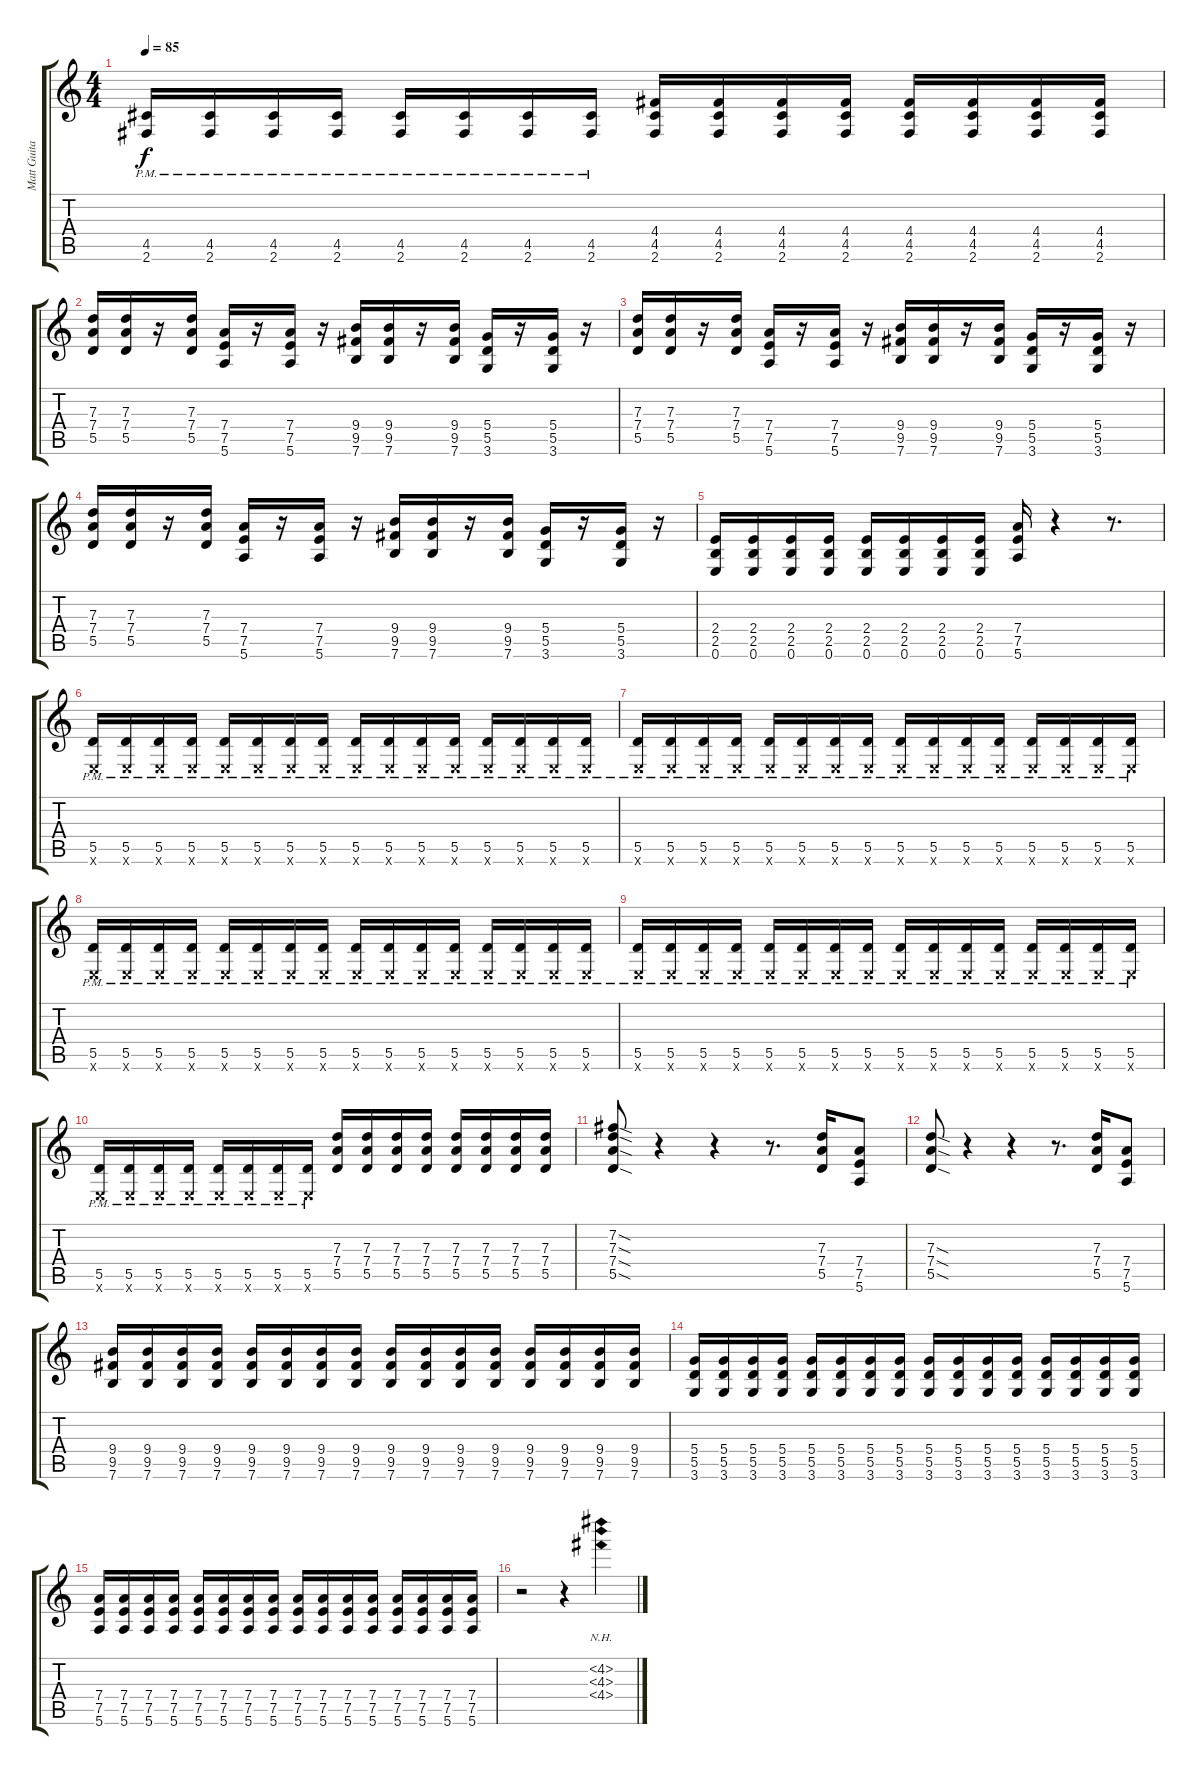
\track ("Matt Guitar" "Matt Guita") {instrument distortionguitar}
\staff {score tabs}
\tuning (E4 B3 G3 D3 A2 E2) {hide}
\ts (4 4)
\tempo 85
\clef g2
\ks c
(4.5{pm} 2.6{pm}).16{dy f} (4.5{pm} 2.6{pm}).16 (4.5{pm} 2.6{pm}).16 (4.5{pm} 2.6{pm}).16 (4.5{pm} 2.6{pm}).16 (4.5{pm} 2.6{pm}).16 (4.5{pm} 2.6{pm}).16 (4.5{pm} 2.6{pm}).16 (4.4 4.5 2.6).16 (4.4 4.5 2.6).16 (4.4 4.5 2.6).16 (4.4 4.5 2.6).16 (4.4 4.5 2.6).16 (4.4 4.5 2.6).16 (4.4 4.5 2.6).16 (4.4 4.5 2.6).16 |
(7.3 7.4 5.5).16 (7.3 7.4 5.5).16 r.16 (7.3 7.4 5.5).16 (7.4 7.5 5.6).16 r.16 (7.4 7.5 5.6).16 r.16 (9.4 9.5 7.6).16 (9.4 9.5 7.6).16 r.16 (9.4 9.5 7.6).16 (5.4 5.5 3.6).16 r.16 (5.4 5.5 3.6).16 r.16 |
(7.3 7.4 5.5).16 (7.3 7.4 5.5).16 r.16 (7.3 7.4 5.5).16 (7.4 7.5 5.6).16 r.16 (7.4 7.5 5.6).16 r.16 (9.4 9.5 7.6).16 (9.4 9.5 7.6).16 r.16 (9.4 9.5 7.6).16 (5.4 5.5 3.6).16 r.16 (5.4 5.5 3.6).16 r.16 |
(7.3 7.4 5.5).16 (7.3 7.4 5.5).16 r.16 (7.3 7.4 5.5).16 (7.4 7.5 5.6).16 r.16 (7.4 7.5 5.6).16 r.16 (9.4 9.5 7.6).16 (9.4 9.5 7.6).16 r.16 (9.4 9.5 7.6).16 (5.4 5.5 3.6).16 r.16 (5.4 5.5 3.6).16 r.16 |
(2.4 2.5 0.6).16 (2.4 2.5 0.6).16 (2.4 2.5 0.6).16 (2.4 2.5 0.6).16 (2.4 2.5 0.6).16 (2.4 2.5 0.6).16 (2.4 2.5 0.6).16 (2.4 2.5 0.6).16 (7.4 7.5 5.6).16 r.4 r.8{d} |
(5.5{pm} 0.6{x}).16 (5.5{pm} 0.6{x}).16 (5.5{pm} 0.6{x}).16 (5.5{pm} 0.6{x}).16 (5.5{pm} 0.6{x}).16 (5.5{pm} 0.6{x}).16 (5.5{pm} 0.6{x}).16 (5.5{pm} 0.6{x}).16 (5.5{pm} 0.6{x}).16 (5.5{pm} 0.6{x}).16 (5.5{pm} 0.6{x}).16 (5.5{pm} 0.6{x}).16 (5.5{pm} 0.6{x}).16 (5.5{pm} 0.6{x}).16 (5.5{pm} 0.6{x}).16 (5.5{pm} 0.6{x}).16 |
(5.5{pm} 0.6{x}).16 (5.5{pm} 0.6{x}).16 (5.5{pm} 0.6{x}).16 (5.5{pm} 0.6{x}).16 (5.5{pm} 0.6{x}).16 (5.5{pm} 0.6{x}).16 (5.5{pm} 0.6{x}).16 (5.5{pm} 0.6{x}).16 (5.5{pm} 0.6{x}).16 (5.5{pm} 0.6{x}).16 (5.5{pm} 0.6{x}).16 (5.5{pm} 0.6{x}).16 (5.5{pm} 0.6{x}).16 (5.5{pm} 0.6{x}).16 (5.5{pm} 0.6{x}).16 (5.5{pm} 0.6{x}).16 |
(5.5{pm} 0.6{x}).16 (5.5{pm} 0.6{x}).16 (5.5{pm} 0.6{x}).16 (5.5{pm} 0.6{x}).16 (5.5{pm} 0.6{x}).16 (5.5{pm} 0.6{x}).16 (5.5{pm} 0.6{x}).16 (5.5{pm} 0.6{x}).16 (5.5{pm} 0.6{x}).16 (5.5{pm} 0.6{x}).16 (5.5{pm} 0.6{x}).16 (5.5{pm} 0.6{x}).16 (5.5{pm} 0.6{x}).16 (5.5{pm} 0.6{x}).16 (5.5{pm} 0.6{x}).16 (5.5{pm} 0.6{x}).16 |
(5.5{pm} 0.6{x}).16 (5.5{pm} 0.6{x}).16 (5.5{pm} 0.6{x}).16 (5.5{pm} 0.6{x}).16 (5.5{pm} 0.6{x}).16 (5.5{pm} 0.6{x}).16 (5.5{pm} 0.6{x}).16 (5.5{pm} 0.6{x}).16 (5.5{pm} 0.6{x}).16 (5.5{pm} 0.6{x}).16 (5.5{pm} 0.6{x}).16 (5.5{pm} 0.6{x}).16 (5.5{pm} 0.6{x}).16 (5.5{pm} 0.6{x}).16 (5.5{pm} 0.6{x}).16 (5.5{pm} 0.6{x}).16 |
(5.5{pm} 0.6{x}).16 (5.5{pm} 0.6{x}).16 (5.5{pm} 0.6{x}).16 (5.5{pm} 0.6{x}).16 (5.5{pm} 0.6{x}).16 (5.5{pm} 0.6{x}).16 (5.5{pm} 0.6{x}).16 (5.5{pm} 0.6{x}).16 (7.3 7.4 5.5).16 (7.3 7.4 5.5).16 (7.3 7.4 5.5).16 (7.3 7.4 5.5).16 (7.3 7.4 5.5).16 (7.3 7.4 5.5).16 (7.3 7.4 5.5).16 (7.3 7.4 5.5).16 |
(7.2{sod} 7.3{sod} 7.4{sod} 5.5{sod}).8 r.4 r.4 r.8{d} (7.3 7.4 5.5).16 (7.4 7.5 5.6).8 |
(7.3{sod} 7.4{sod} 5.5{sod}).8 r.4 r.4 r.8{d} (7.3 7.4 5.5).16 (7.4 7.5 5.6).8 |
(9.4 9.5 7.6).16 (9.4 9.5 7.6).16 (9.4 9.5 7.6).16 (9.4 9.5 7.6).16 (9.4 9.5 7.6).16 (9.4 9.5 7.6).16 (9.4 9.5 7.6).16 (9.4 9.5 7.6).16 (9.4 9.5 7.6).16 (9.4 9.5 7.6).16 (9.4 9.5 7.6).16 (9.4 9.5 7.6).16 (9.4 9.5 7.6).16 (9.4 9.5 7.6).16 (9.4 9.5 7.6).16 (9.4 9.5 7.6).16 |
(5.4 5.5 3.6).16 (5.4 5.5 3.6).16 (5.4 5.5 3.6).16 (5.4 5.5 3.6).16 (5.4 5.5 3.6).16 (5.4 5.5 3.6).16 (5.4 5.5 3.6).16 (5.4 5.5 3.6).16 (5.4 5.5 3.6).16 (5.4 5.5 3.6).16 (5.4 5.5 3.6).16 (5.4 5.5 3.6).16 (5.4 5.5 3.6).16 (5.4 5.5 3.6).16 (5.4 5.5 3.6).16 (5.4 5.5 3.6).16 |
(7.4 7.5 5.6).16 (7.4 7.5 5.6).16 (7.4 7.5 5.6).16 (7.4 7.5 5.6).16 (7.4 7.5 5.6).16 (7.4 7.5 5.6).16 (7.4 7.5 5.6).16 (7.4 7.5 5.6).16 (7.4 7.5 5.6).16 (7.4 7.5 5.6).16 (7.4 7.5 5.6).16 (7.4 7.5 5.6).16 (7.4 7.5 5.6).16 (7.4 7.5 5.6).16 (7.4 7.5 5.6).16 (7.4 7.5 5.6).16 |
r.2 r.4 (4.2{nh} 4.3{nh} 4.4{nh}).4
